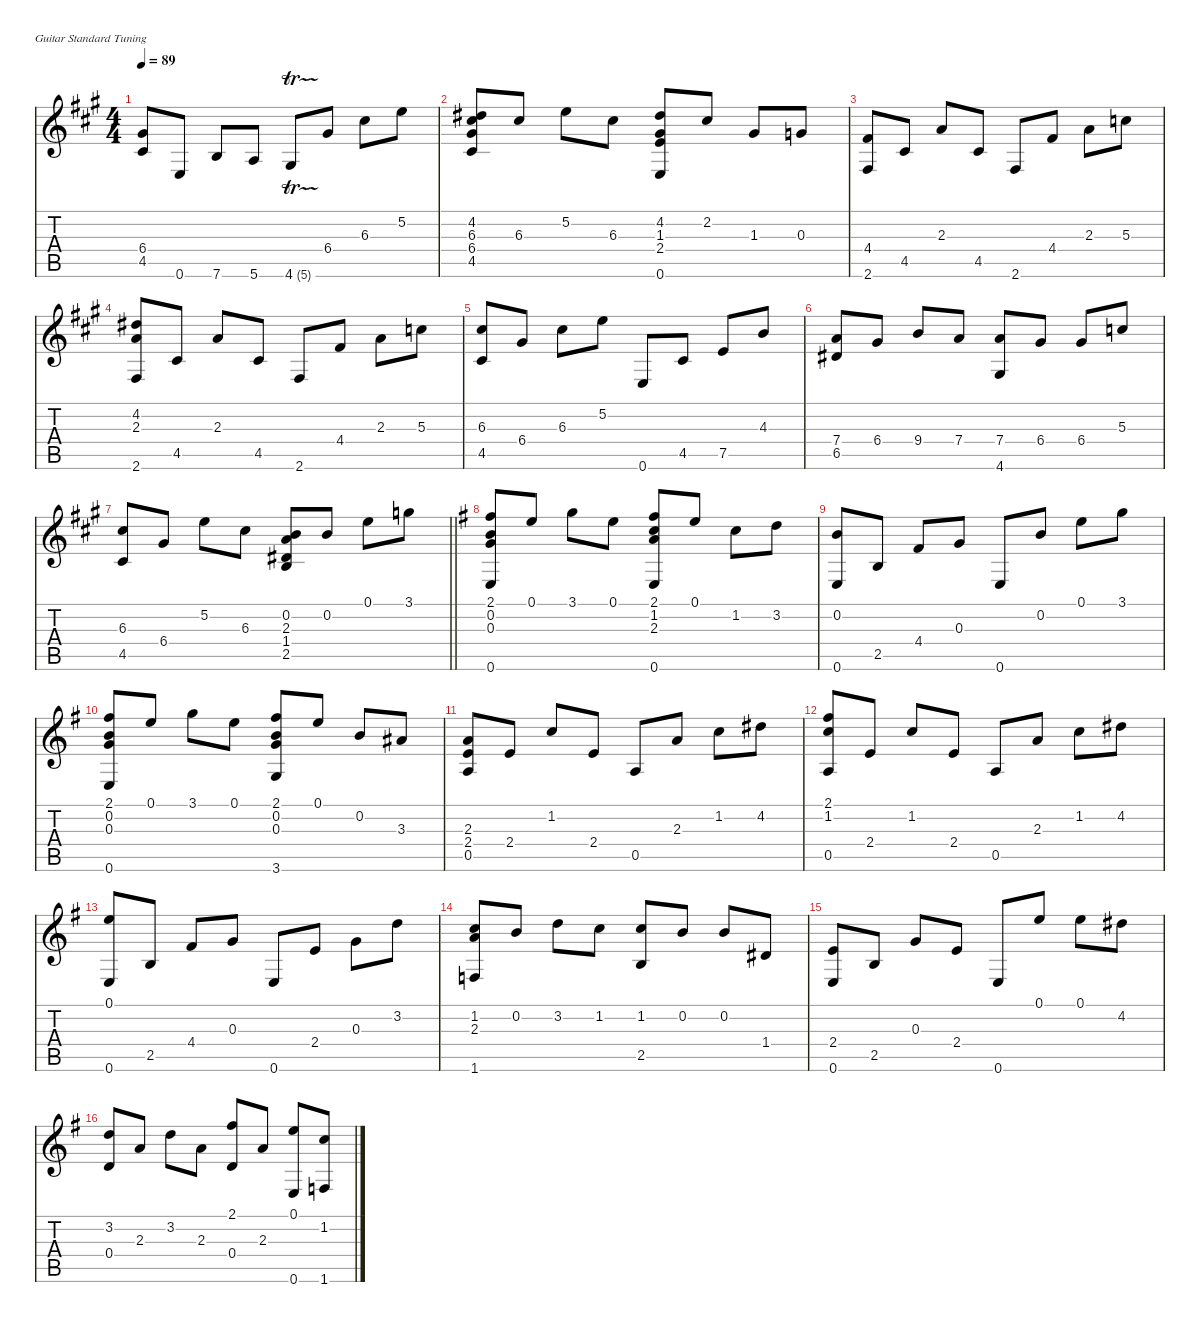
\defaultSystemsLayout 4
\hideDynamics
\bracketExtendMode nobrackets
\singleTrackTrackNamePolicy hidden
\multiTrackTrackNamePolicy hidden
\firstSystemTrackNameOrientation horizontal
\otherSystemsTrackNameOrientation horizontal
\extendBarLines
\chordDiagramsInScore
\track ("Guitarra" "n.guit.") {instrument acousticguitarnylon}
\staff {score tabs}
\tuning (E4 B3 G3 D3 A2 E2)
\ts (4 4)
\tempo 89
\clef g2
\scale
1.20526
\ks f#minor
(6.4{acc #} 4.5{acc #}).8{dy mf beam Up} 0.6{acc forcenatural}.8{beam Up} 7.6{acc forcenatural}.8{beam Up} 5.6{acc forcenatural}.8{beam Up} 4.6{tr (5 16) acc #}.8{beam Up} 6.4{acc #}.8{beam Up} 6.3{acc #}.8{beam Down} 5.2{acc forcenatural}.8{beam Down} |
\scale
0.975078 (4.2{acc #} 6.3{acc #} 6.4{acc #} 4.5{acc #}).8{beam Up} 6.3{acc #}.8{beam Up} 5.2{acc forcenatural}.8{beam Down} 6.3{acc #}.8{beam Down} (4.2{acc #} 1.3{acc #} 2.4{acc forcenatural} 0.6{acc forcenatural}).8{beam Up} 2.2{acc #}.8{beam Up} 1.3{acc #}.8{beam Up} 0.3{acc forcenatural}.8{beam Up} |
\scale
0.889633 (4.4{acc #} 2.6{acc #}).8{beam Up} 4.5{acc #}.8{beam Up} 2.3{acc forcenatural}.8{beam Up} 4.5{acc #}.8{beam Up} 2.6{acc #}.8{beam Up} 4.4{acc #}.8{beam Up} 2.3{acc forcenatural}.8{beam Down} 5.3{acc forcenatural}.8{beam Down} |
\scale
0.930028 (4.2{acc #} 2.3{acc forcenatural} 2.6{acc #}).8{beam Up} 4.5{acc #}.8{beam Up} 2.3{acc forcenatural}.8{beam Up} 4.5{acc #}.8{beam Up} 2.6{acc #}.8{beam Up} 4.4{acc #}.8{beam Up} 2.3{acc forcenatural}.8{beam Down} 5.3{acc forcenatural}.8{beam Down} |
\scale
1.19115 (6.3{acc #} 4.5{acc #}).8{beam Up} 6.4{acc #}.8{beam Up} 6.3{acc #}.8{beam Down} 5.2{acc forcenatural}.8{beam Down} 0.6{acc forcenatural}.8{beam Up} 4.5{acc #}.8{beam Up} 7.5{acc forcenatural}.8{beam Up} 4.3{acc forcenatural}.8{beam Up} |
\scale
1.00436 (7.4{acc forcenatural} 6.5{acc #}).8{beam Up} 6.4{acc #}.8{beam Up} 9.4{acc forcenatural}.8{beam Up} 7.4{acc forcenatural}.8{beam Up} (7.4{acc forcenatural} 4.6{acc #}).8{beam Up} 6.4{acc #}.8{beam Up} 6.4{acc #}.8{beam Up} 5.3{acc forcenatural}.8{beam Up} |
\scale
0.970943
\barLineRight lightlight
(6.3{acc #} 4.5{acc #}).8{beam Up} 6.4{acc #}.8{beam Up} 5.2{acc forcenatural}.8{beam Down} 6.3{acc #}.8{beam Down} (0.2{acc forcenatural} 2.5{acc forcenatural} 1.4{acc #} 2.3{acc forcenatural}).8{beam Up} 0.2{acc forcenatural}.8{beam Up} 0.1{acc forcenatural}.8{beam Down} 3.1{acc forcenatural}.8{beam Down} |
\scale
0.833546
\ks eminor
(2.1{acc #} 0.2{acc forcenatural} 0.3{acc forcenatural} 0.6{acc forcenatural}).8{beam Up} 0.1{acc forcenatural}.8{beam Up} 3.1{acc forcenatural}.8{beam Down} 0.1{acc forcenatural}.8{beam Down} (2.1{acc #} 1.2{acc forcenatural} 2.3{acc forcenatural} 0.6{acc forcenatural}).8{beam Up} 0.1{acc forcenatural}.8{beam Up} 1.2{acc forcenatural}.8{beam Down} 3.2{acc forcenatural}.8{beam Down} |
\scale
1.16869 (0.2{acc forcenatural} 0.6{acc forcenatural}).8{beam Up} 2.5{acc forcenatural}.8{beam Up} 4.4{acc #}.8{beam Up} 0.3{acc forcenatural}.8{beam Up} 0.6{acc forcenatural}.8{beam Up} 0.2{acc forcenatural}.8{beam Up} 0.1{acc forcenatural}.8{beam Down} 3.1{acc forcenatural}.8{beam Down} |
\scale
1.01869 (2.1{acc #} 0.2{acc forcenatural} 0.3{acc forcenatural} 0.6{acc forcenatural}).8{beam Up} 0.1{acc forcenatural}.8{beam Up} 3.1{acc forcenatural}.8{beam Down} 0.1{acc forcenatural}.8{beam Down} (2.1{acc #} 0.2{acc forcenatural} 0.3{acc forcenatural} 3.6{acc forcenatural}).8{beam Up} 0.1{acc forcenatural}.8{beam Up} 0.2{acc forcenatural}.8{beam Up} 3.3{acc #}.8{beam Up} |
\scale
0.969319 (2.3{acc forcenatural} 2.4{acc forcenatural} 0.5{acc forcenatural}).8{beam Up} 2.4{acc forcenatural}.8{beam Up} 1.2{acc forcenatural}.8{beam Up} 2.4{acc forcenatural}.8{beam Up} 0.5{acc forcenatural}.8{beam Up} 2.3{acc forcenatural}.8{beam Up} 1.2{acc forcenatural}.8{beam Down} 4.2{acc #}.8{beam Down} |
\scale
0.843304 (1.2{acc forcenatural} 2.1{acc #} 0.5{acc forcenatural}).8{beam Up} 2.4{acc forcenatural}.8{beam Up} 1.2{acc forcenatural}.8{beam Up} 2.4{acc forcenatural}.8{beam Up} 0.5{acc forcenatural}.8{beam Up} 2.3{acc forcenatural}.8{beam Up} 1.2{acc forcenatural}.8{beam Down} 4.2{acc #}.8{beam Down} |
\scale
1.1538 (0.1{acc forcenatural} 0.6{acc forcenatural}).8{beam Up} 2.5{acc forcenatural}.8{beam Up} 4.4{acc #}.8{beam Up} 0.3{acc forcenatural}.8{beam Up} 0.6{acc forcenatural}.8{beam Up} 2.4{acc forcenatural}.8{beam Up} 0.3{acc forcenatural}.8{beam Down} 3.2{acc forcenatural}.8{beam Down} |
\scale
1.00787 (1.2{acc forcenatural} 2.3{acc forcenatural} 1.6{acc forcenatural}).8{beam Up} 0.2{acc forcenatural}.8{beam Up} 3.2{acc forcenatural}.8{beam Down} 1.2{acc forcenatural}.8{beam Down} (1.2{acc forcenatural} 2.5{acc forcenatural}).8{beam Up} 0.2{acc forcenatural}.8{beam Up} 0.2{acc forcenatural}.8{beam Up} 1.4{acc #}.8{beam Up} |
\scale
0.935424 (2.4{acc forcenatural} 0.6{acc forcenatural}).8{beam Up} 2.5{acc forcenatural}.8{beam Up} 0.3{acc forcenatural}.8{beam Up} 2.4{acc forcenatural}.8{beam Up} 0.6{acc forcenatural}.8{beam Up} 0.1{acc forcenatural}.8{beam Up} 0.1{acc forcenatural}.8{beam Down} 4.2{acc #}.8{beam Down} |
\scale
0.9029 (3.2{acc forcenatural} 0.4{acc forcenatural}).8{beam Up} 2.3{acc forcenatural}.8{beam Up} 3.2{acc forcenatural}.8{beam Down} 2.3{acc forcenatural}.8{beam Down} (2.1{acc #} 0.4{acc forcenatural}).8{beam Up} 2.3{acc forcenatural}.8{beam Up} (0.1{acc forcenatural} 0.6{acc forcenatural}).8{beam Up} (1.2{acc forcenatural} 1.6{acc forcenatural}).8{beam Up}
